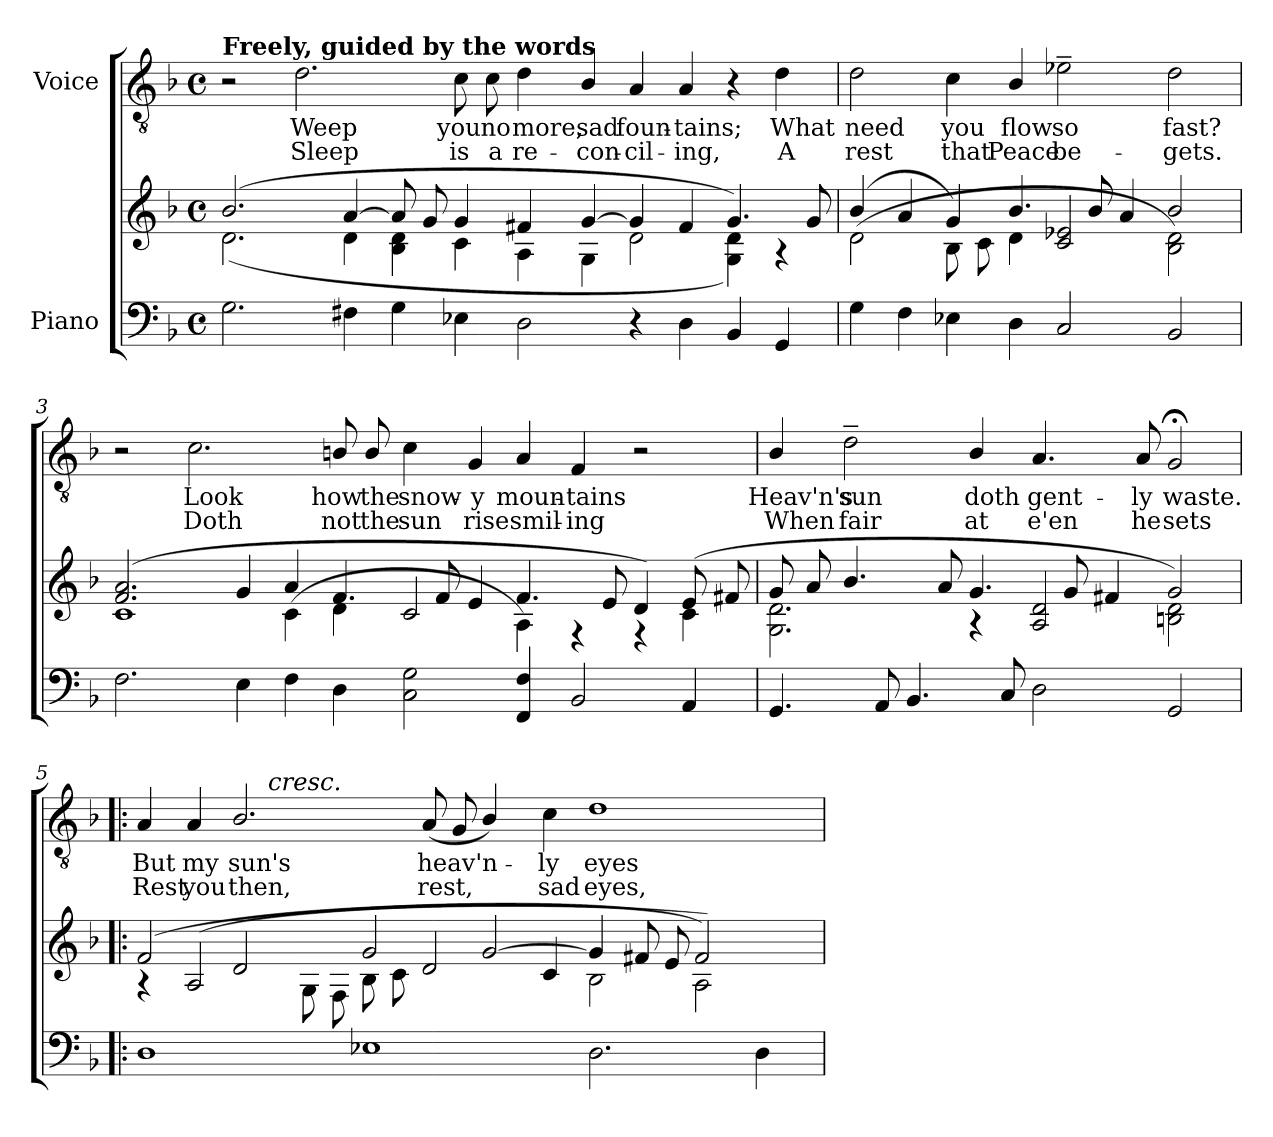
**kern	**kern	**kern	**text	**text
*part2	*part2	*part1	*part1	*part1
*staff3	*staff2	*staff1	*staff1	*staff1
*I"Piano	*	*I"Voice	*	*
!!LO:PB:g=z
*clefF4	*clefG2	*clefGv2	*	*
*	*	*ITrd7c12	*	*
*k[b-]	*k[b-]	*k[b-]	*	*
*F:	*F:	*F:	*	*
*M4/4	*M4/4	*M4/4	*	*
*met(c)	*met(c)	*met(c)	*	*
=1	=1	=1	=1	=1
*	*^	*	*	*
!	!	!	!LO:TX:a:B:t=Freely, guided by the words	!	!
2.Gi\	(2.b-i/	(2.di\	2r	.	.
!	!	!	!	!LO:LY:b:color=#000000	!LO:LY:b:color=#000000
.	.	.	2.Di\	Weep	Sleep
4F#Xi\	[4ai/	4di\	.	.	.
4Gi\	8ai/]	4B-i\ 4di	.	.	.
.	8gi/	.	.	.	.
!	!	!	!	!LO:LY:b:color=#000000	!LO:LY:b:color=#000000
4E-Xi\	4gi/	4ci\	8Ci\	you	is
!	!	!	!	!LO:LY:b:color=#000000	!LO:LY:b:color=#000000
.	.	.	8Ci\	no	a
!	!	!	!	!LO:LY:b:color=#000000	!LO:LY:b:color=#000000
2Di\	4f#Xi/	4Ai\	4Di\	more,	re-
!	!	!	!	!LO:LY:b:color=#000000	!LO:LY:b:color=#000000
.	[4gi/	4Gi\	4BB-i/	sad	-con-
!	!	!	!	!LO:LY:b:color=#000000	!LO:LY:b:color=#000000
4r	4gi/]	2di\	4AAi/	foun-	-cil-
!	!	!	!	!LO:LY:b:color=#000000	!LO:LY:b:color=#000000
4Di\	4f#i/	.	4AAi/	-tains;	-ing,
4BB-i/	4.gi/)	4Gi\ 4di)	4r	.	.
!	!	!	!	!LO:LY:b:color=#000000	!LO:LY:b:color=#000000
4GGi/	.	4r	4Di\	What	A
.	8gi/	.	.	.	.
!!LO:LB:g=z
=2	=2	=2	=2	=2	=2
!	!	!	!	!LO:LY:b:color=#000000	!LO:LY:b:color=#000000
4Gi\	(4b-i/	(2di\	2Di\	need	rest
4Fi\	4ai/	.	.	.	.
!	!	!	!	!LO:LY:b:color=#000000	!LO:LY:b:color=#000000
4E-Xi\	4gi/)	8B-i\	4Ci\	you	that
.	.	8ci\	.	.	.
!	!	!	!	!LO:LY:b:color=#000000	!LO:LY:b:color=#000000
4Di\	4.b-i/	4di\	4BB-i/	flow	Peace
!	!	!	!	!LO:LY:b:color=#000000	!LO:LY:b:color=#000000
2Ci/	.	2ci/ 2e-Xi	2E-X~i\	so	be-
.	8b-i/	.	.	.	.
.	4ai/	.	.	.	.
!	!	!	!	!LO:LY:b:color=#000000	!LO:LY:b:color=#000000
2BB-i/	2b-i/	2B-i\ 2di)	2Di\	fast?	-gets.
=3	=3	=3	=3	=3	=3
2.Fi\	(2.fi/ 2.ai	1ci	2r	.	.
!	!	!	!	!LO:LY:b:color=#000000	!LO:LY:b:color=#000000
.	.	.	2.Ci\	Look	Doth
4Ei\	4gi/	.	.	.	.
4Fi\	4ai/	(4ci\	.	.	.
!	!	!	!	!LO:LY:b:color=#000000	!LO:LY:b:color=#000000
4Di\	4.fi/	4di\	8BBni/	how	not
!	!	!	!	!LO:LY:b:color=#000000	!LO:LY:b:color=#000000
.	.	.	8BBi/	the	the
!	!	!	!	!LO:LY:b:color=#000000	!LO:LY:b:color=#000000
2Ci\ 2Gi	.	2ci/	4Ci\	snow-	sun
.	8fi/	.	.	.	.
!	!	!	!	!LO:LY:b:color=#000000	!LO:LY:b:color=#000000
.	4ei/	.	4GGi/	-y	rise
!	!	!	!	!LO:LY:b:color=#000000	!LO:LY:b:color=#000000
4FFi/ 4Fi	4.fi/	4Ai\)	4AAi/	moun-	smil-
!	!	!	!	!LO:LY:b:color=#000000	!LO:LY:b:color=#000000
2BB-i/	.	4r	4FFi/	-tains	-ing
.	8ei/	.	.	.	.
.	4di/)	4r	2r	.	.
4AAi/	(8ei/	4ci\	.	.	.
.	8f#Xi/	.	.	.	.
!!LO:LB:g=z
=4	=4	=4	=4	=4	=4
!	!	!	!	!LO:LY:b:color=#000000	!LO:LY:b:color=#000000
4.GGi/	8gi/	2.Gi\ 2.di	4BB-i/	Heav'n's	When
.	8ai/	.	.	.	.
!	!	!	!	!LO:LY:b:color=#000000	!LO:LY:b:color=#000000
.	4.b-i/	.	2D~i\	sun	fair
8AAi/	.	.	.	.	.
4.BB-i/	.	.	.	.	.
.	8ai/	.	.	.	.
!	!	!	!	!LO:LY:b:color=#000000	!LO:LY:b:color=#000000
.	4.gi/	4r	4BB-i/	doth	at
8Ci/	.	.	.	.	.
!	!	!	!	!LO:LY:b:color=#000000	!LO:LY:b:color=#000000
2Di\	.	2Ai/ 2di	4.AAi/	gent-	e'en
.	8gi/	.	.	.	.
.	4f#Xi/	.	.	.	.
!	!	!	!	!LO:LY:b:color=#000000	!LO:LY:b:color=#000000
.	.	.	8AAi/	-ly	he
!	!	!	!	!LO:LY:b:color=#000000	!LO:LY:b:color=#000000
2GGi/	2gi/)	2Bni\ 2di	2GG;i/	waste.	sets
!!LO:PB:g=z
=5!|:	=5!|:	=5!|:	=5!|:	=5!|:	=5!|:
!	!	!	!LO:TX:a:B:t=Moving forward	!	!
!	!	!	!	!LO:LY:b:color=#000000	!LO:LY:b:color=#000000
*	*	*	*^	*	*
1Di	(2fi/	4r	4AAi/	2ryy	But	Rest
!	!	!	!	!	!LO:LY:b:color=#000000	!LO:LY:b:color=#000000
.	.	(2Ai/	4AAi/	.	my	you
!	!	!	!	!	!LO:LY:b:color=#000000	!LO:LY:b:color=#000000
.	2di/	.	2.BB-i/	16ryy	sun's	then,
.	.	.	.	32ryy	.	.
.	.	.	.	512ryy	.	.
!	!	!	!	!LO:TX:a:i:t=cresc.	!	!
.	.	.	.	1ryy	.	.
.	.	8Gi\	.	.	.	.
.	.	8Fi\	.	.	.	.
1E-Xi	2gi/	8B-i\	.	.	.	.
.	.	8ci\	.	.	.	.
!	!	!	!	!	!LO:LY:b:color=#000000	!LO:LY:b:color=#000000
.	.	2di/	(8AAi/	.	heav'n-	rest,
.	.	.	8GGi/	.	.	.
.	[2gi/	.	4BB-i/)	.	.	.
.	.	.	.	1ryy	.	.
!	!	!	!	!	!LO:LY:b:color=#000000	!LO:LY:b:color=#000000
.	.	4ci/	4Ci\	.	-ly	sad
!	!	!	!	!	!LO:LY:b:color=#000000	!LO:LY:b:color=#000000
2.Di\	4gi/]	2B-i\	1Di	.	eyes	eyes,
.	8f#Xi/	.	.	.	.	.
.	8ei/	.	.	.	.	.
.	2f#i/)	2Ai\)	.	.	.	.
.	.	.	.	4ryy	.	.
4Di\	.	.	.	.	.	.
.	.	.	.	8ryy	.	.
.	.	.	.	64...ryy	.	.
*	*v	*v	*	*	*	*
*	*	*v	*v	*	*
=	=	=	=	=
*-	*-	*-	*-	*-
